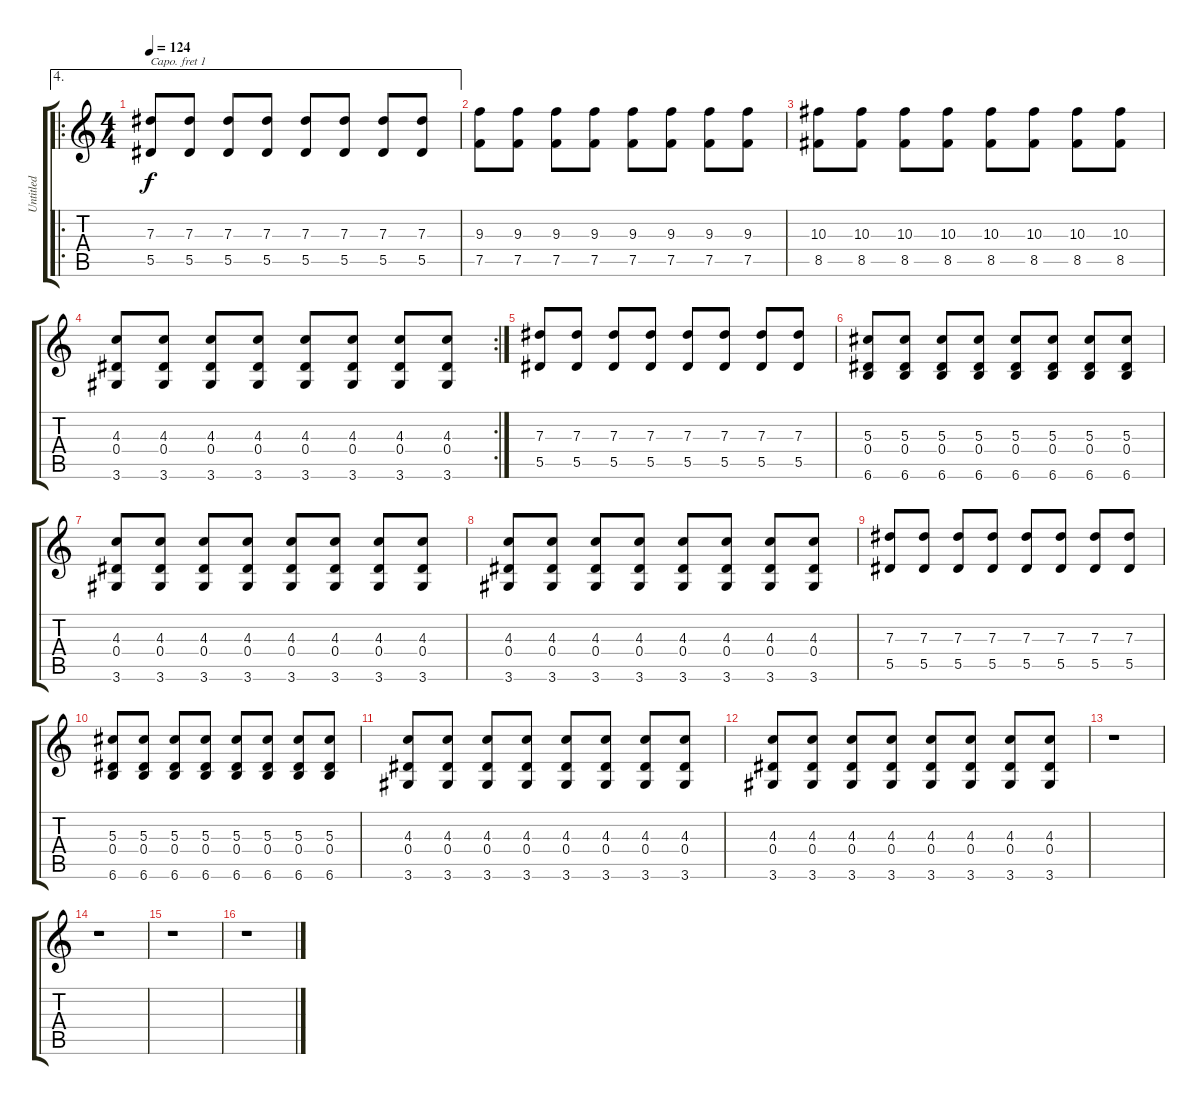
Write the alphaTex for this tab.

\track ("Untitled" "Untitled") {instrument electricguitarmuted}
\staff {score tabs}
\capo 1
\tuning (E4 B3 G3 D3 A2 E2) {hide}
\ae 4
\ro
\ts (4 4)
\tempo 124
\clef g2
\ks c
(7.3 5.5).8{dy f} (7.3 5.5).8 (7.3 5.5).8 (7.3 5.5).8 (7.3 5.5).8 (7.3 5.5).8 (7.3 5.5).8 (7.3 5.5).8 |
(9.3 7.5).8 (9.3 7.5).8 (9.3 7.5).8 (9.3 7.5).8 (9.3 7.5).8 (9.3 7.5).8 (9.3 7.5).8 (9.3 7.5).8 |
(10.3 8.5).8 (10.3 8.5).8 (10.3 8.5).8 (10.3 8.5).8 (10.3 8.5).8 (10.3 8.5).8 (10.3 8.5).8 (10.3 8.5).8 |
\rc 2
(4.3 0.4 3.6).8 (4.3 0.4 3.6).8 (4.3 0.4 3.6).8 (4.3 0.4 3.6).8 (4.3 0.4 3.6).8 (4.3 0.4 3.6).8 (4.3 0.4 3.6).8 (4.3 0.4 3.6).8 |
(7.3 5.5).8 (7.3 5.5).8 (7.3 5.5).8 (7.3 5.5).8 (7.3 5.5).8 (7.3 5.5).8 (7.3 5.5).8 (7.3 5.5).8 |
(5.3 0.4 6.6).8 (5.3 0.4 6.6).8 (5.3 0.4 6.6).8 (5.3 0.4 6.6).8 (5.3 0.4 6.6).8 (5.3 0.4 6.6).8 (5.3 0.4 6.6).8 (5.3 0.4 6.6).8 |
(4.3 0.4 3.6).8 (4.3 0.4 3.6).8 (4.3 0.4 3.6).8 (4.3 0.4 3.6).8 (4.3 0.4 3.6).8 (4.3 0.4 3.6).8 (4.3 0.4 3.6).8 (4.3 0.4 3.6).8 |
(4.3 0.4 3.6).8 (4.3 0.4 3.6).8 (4.3 0.4 3.6).8 (4.3 0.4 3.6).8 (4.3 0.4 3.6).8 (4.3 0.4 3.6).8 (4.3 0.4 3.6).8 (4.3 0.4 3.6).8 |
(7.3 5.5).8 (7.3 5.5).8 (7.3 5.5).8 (7.3 5.5).8 (7.3 5.5).8 (7.3 5.5).8 (7.3 5.5).8 (7.3 5.5).8 |
(5.3 0.4 6.6).8 (5.3 0.4 6.6).8 (5.3 0.4 6.6).8 (5.3 0.4 6.6).8 (5.3 0.4 6.6).8 (5.3 0.4 6.6).8 (5.3 0.4 6.6).8 (5.3 0.4 6.6).8 |
(4.3 0.4 3.6).8 (4.3 0.4 3.6).8 (4.3 0.4 3.6).8 (4.3 0.4 3.6).8 (4.3 0.4 3.6).8 (4.3 0.4 3.6).8 (4.3 0.4 3.6).8 (4.3 0.4 3.6).8 |
(4.3 0.4 3.6).8 (4.3 0.4 3.6).8 (4.3 0.4 3.6).8 (4.3 0.4 3.6).8 (4.3 0.4 3.6).8 (4.3 0.4 3.6).8 (4.3 0.4 3.6).8 (4.3 0.4 3.6).8 |
r.1 |
r.1 |
r.1 |
r.1
